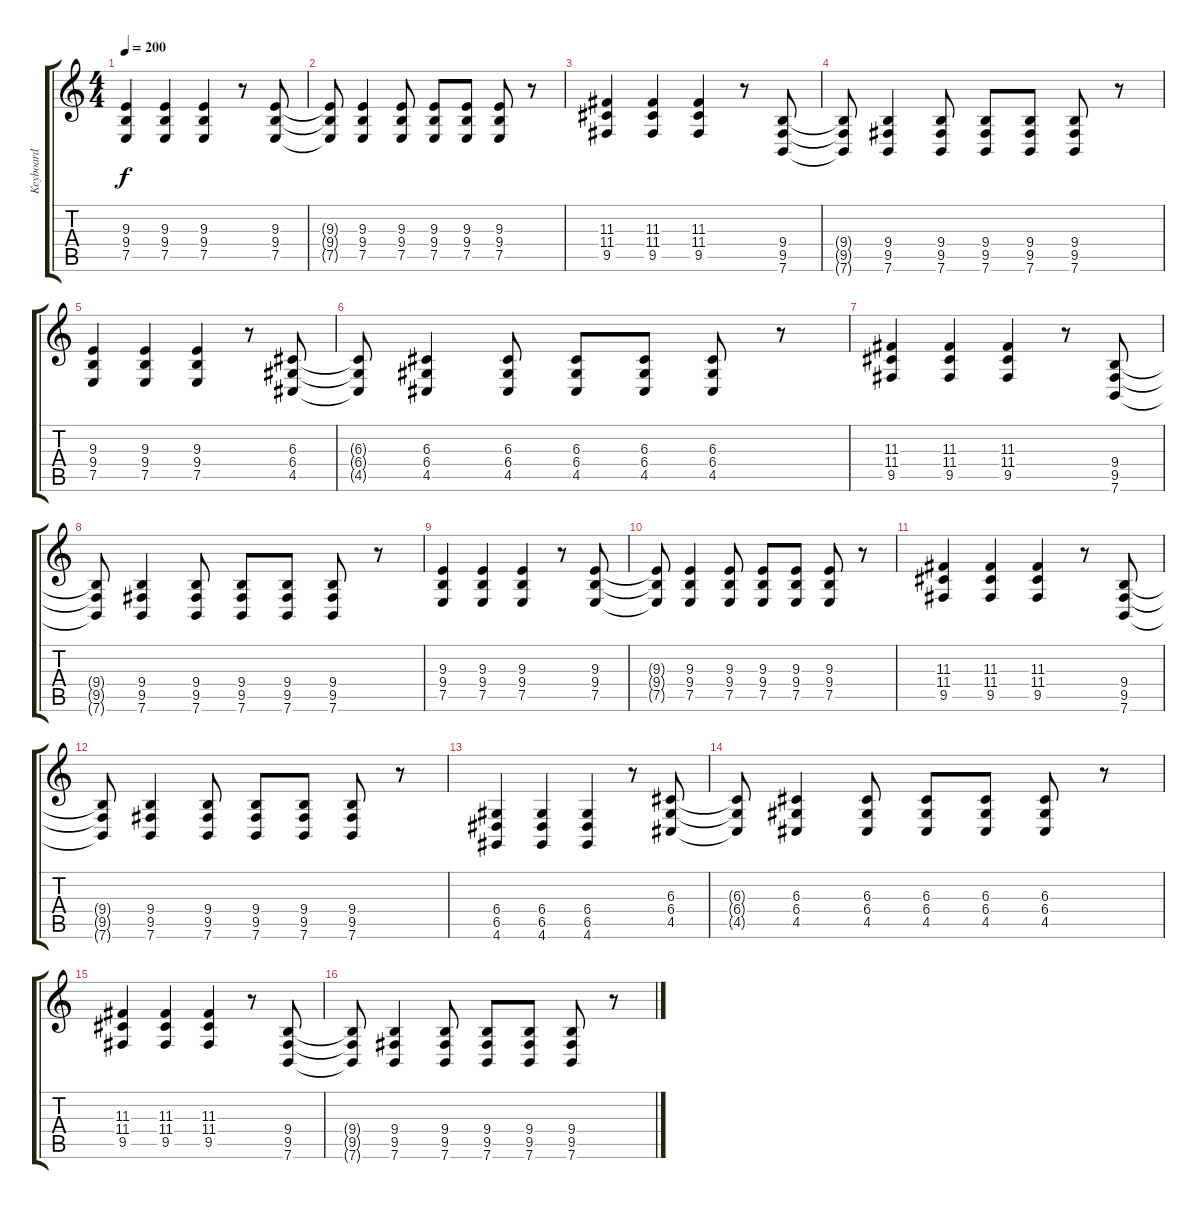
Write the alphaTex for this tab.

\track ("Keyboard" "Keyboard") {instrument acousticgrandpiano}
\staff {score tabs}
\tuning (E4 B3 G3 D3 A2 E2) {hide}
\ts (4 4)
\tempo 200
\clef g2
\ks c
(9.3 9.4 7.5).4{dy f} (9.3 9.4 7.5).4 (9.3 9.4 7.5).4 r.8 (9.3 9.4 7.5).8 |
(9.3{t} 9.4{t} 7.5{t}).8 (9.3 9.4 7.5).4 (9.3 9.4 7.5).8 (9.3 9.4 7.5).8 (9.3 9.4 7.5).8 (9.3 9.4 7.5).8 r.8 |
(11.3 11.4 9.5).4 (11.3 11.4 9.5).4 (11.3 11.4 9.5).4 r.8 (9.4 9.5 7.6).8 |
(9.4{t} 9.5{t} 7.6{t}).8 (9.4 9.5 7.6).4 (9.4 9.5 7.6).8 (9.4 9.5 7.6).8 (9.4 9.5 7.6).8 (9.4 9.5 7.6).8 r.8 |
(9.3 9.4 7.5).4 (9.3 9.4 7.5).4 (9.3 9.4 7.5).4 r.8 (6.3 6.4 4.5).8 |
(6.3{t} 6.4{t} 4.5{t}).8 (6.3 6.4 4.5).4 (6.3 6.4 4.5).8 (6.3 6.4 4.5).8 (6.3 6.4 4.5).8 (6.3 6.4 4.5).8 r.8 |
(11.3 11.4 9.5).4 (11.3 11.4 9.5).4 (11.3 11.4 9.5).4 r.8 (9.4 9.5 7.6).8 |
(9.4{t} 9.5{t} 7.6{t}).8 (9.4 9.5 7.6).4 (9.4 9.5 7.6).8 (9.4 9.5 7.6).8 (9.4 9.5 7.6).8 (9.4 9.5 7.6).8 r.8 |
(9.3 9.4 7.5).4 (9.3 9.4 7.5).4 (9.3 9.4 7.5).4 r.8 (9.3 9.4 7.5).8 |
(9.3{t} 9.4{t} 7.5{t}).8 (9.3 9.4 7.5).4 (9.3 9.4 7.5).8 (9.3 9.4 7.5).8 (9.3 9.4 7.5).8 (9.3 9.4 7.5).8 r.8 |
(11.3 11.4 9.5).4 (11.3 11.4 9.5).4 (11.3 11.4 9.5).4 r.8 (9.4 9.5 7.6).8 |
(9.4{t} 9.5{t} 7.6{t}).8 (9.4 9.5 7.6).4 (9.4 9.5 7.6).8 (9.4 9.5 7.6).8 (9.4 9.5 7.6).8 (9.4 9.5 7.6).8 r.8 |
(6.4 6.5 4.6).4 (6.4 6.5 4.6).4 (6.4 6.5 4.6).4 r.8 (6.3 6.4 4.5).8 |
(6.3{t} 6.4{t} 4.5{t}).8 (6.3 6.4 4.5).4 (6.3 6.4 4.5).8 (6.3 6.4 4.5).8 (6.3 6.4 4.5).8 (6.3 6.4 4.5).8 r.8 |
(11.3 11.4 9.5).4 (11.3 11.4 9.5).4 (11.3 11.4 9.5).4 r.8 (9.4 9.5 7.6).8 |
(9.4{t} 9.5{t} 7.6{t}).8 (9.4 9.5 7.6).4 (9.4 9.5 7.6).8 (9.4 9.5 7.6).8 (9.4 9.5 7.6).8 (9.4 9.5 7.6).8 r.8
